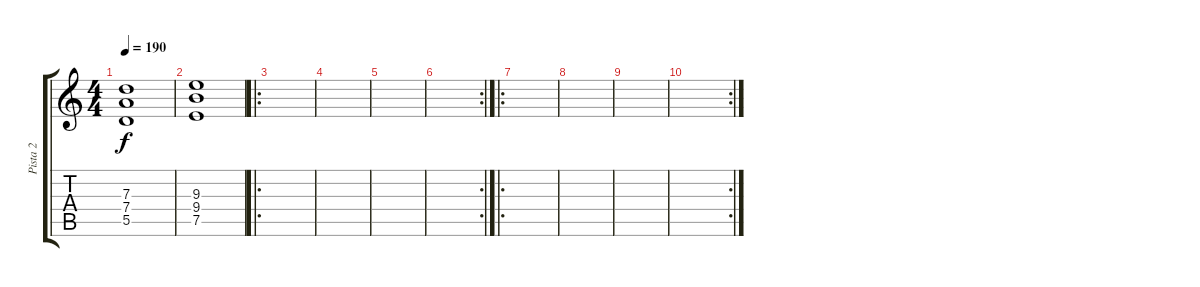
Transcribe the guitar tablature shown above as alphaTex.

\track ("Pista 2" "Pista 2") {instrument distortionguitar}
\staff {score tabs}
\tuning (E4 B3 G3 D3 A2 E2) {hide}
\ts (4 4)
\tempo 190
\clef g2
\ks c
(7.3 7.4 5.5).1{dy f} |
(9.3 9.4 7.5).1 |
\ro
|
|
|
\rc 2
|
\ro
|
|
|
\rc 2
